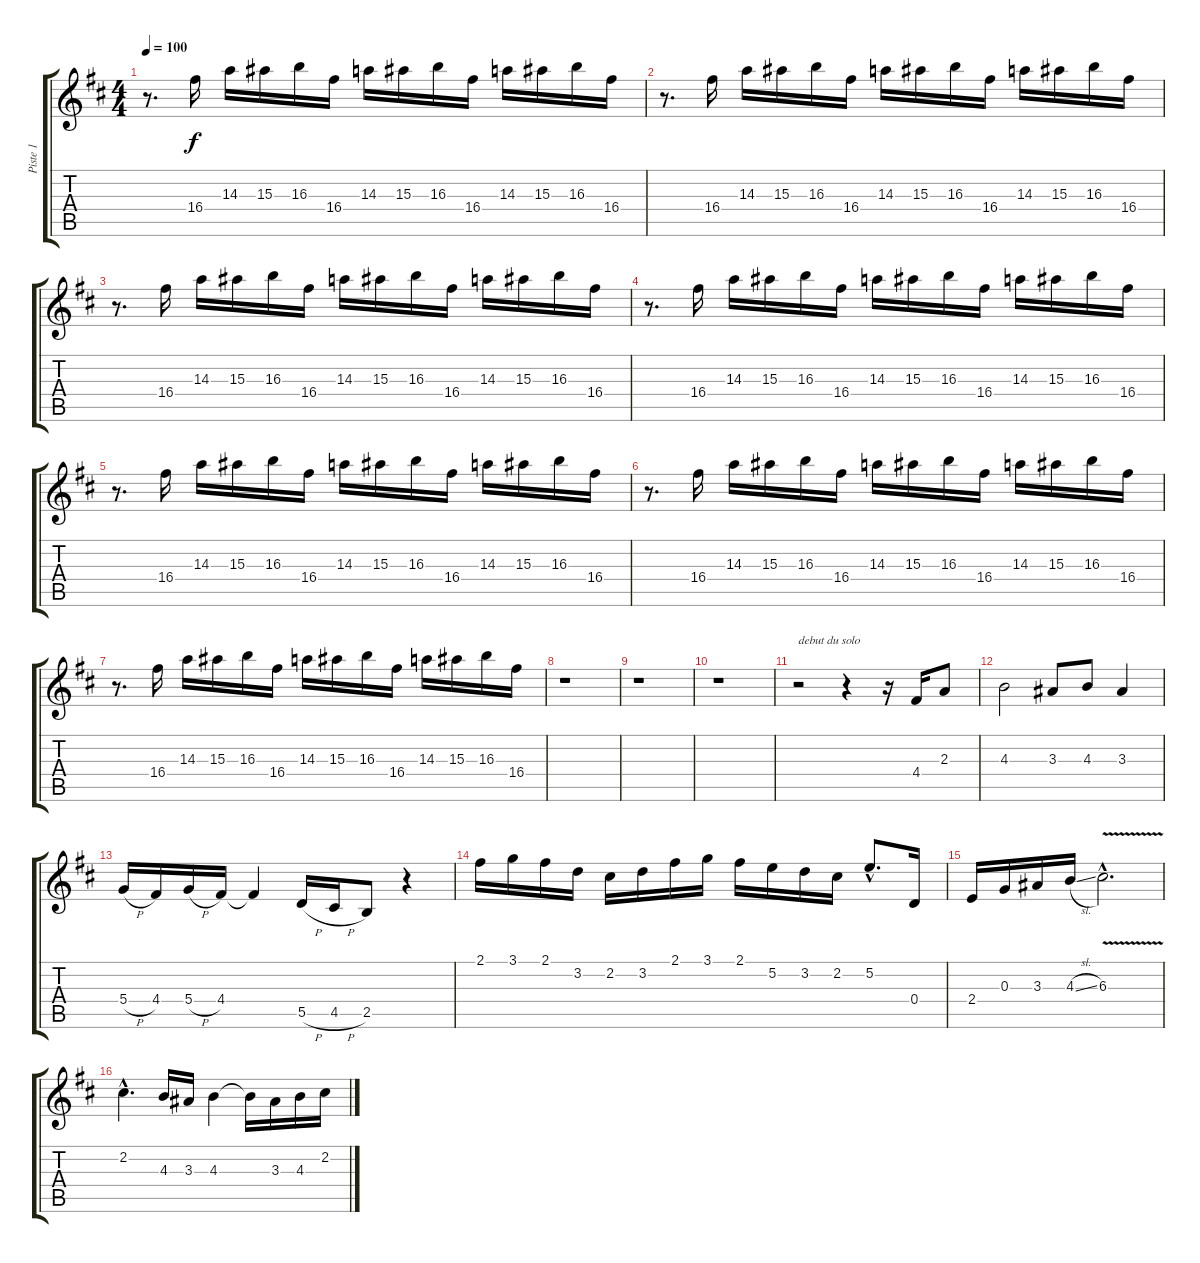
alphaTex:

\track ("Piste 1" "Piste 1") {instrument acousticguitarsteel}
\staff {score tabs}
\tuning (E4 B3 G3 D3 A2 E2) {hide}
\ts (4 4)
\tempo 100
\clef g2
\ks d
r.8{d dy f} 16.4.16 14.3.16 15.3.16 16.3.16 16.4.16 14.3.16 15.3.16 16.3.16 16.4.16 14.3.16 15.3.16 16.3.16 16.4.16 |
r.8{d} 16.4.16 14.3.16 15.3.16 16.3.16 16.4.16 14.3.16 15.3.16 16.3.16 16.4.16 14.3.16 15.3.16 16.3.16 16.4.16 |
r.8{d} 16.4.16 14.3.16 15.3.16 16.3.16 16.4.16 14.3.16 15.3.16 16.3.16 16.4.16 14.3.16 15.3.16 16.3.16 16.4.16 |
r.8{d} 16.4.16 14.3.16 15.3.16 16.3.16 16.4.16 14.3.16 15.3.16 16.3.16 16.4.16 14.3.16 15.3.16 16.3.16 16.4.16 |
r.8{d} 16.4.16 14.3.16 15.3.16 16.3.16 16.4.16 14.3.16 15.3.16 16.3.16 16.4.16 14.3.16 15.3.16 16.3.16 16.4.16 |
r.8{d} 16.4.16 14.3.16 15.3.16 16.3.16 16.4.16 14.3.16 15.3.16 16.3.16 16.4.16 14.3.16 15.3.16 16.3.16 16.4.16 |
r.8{d} 16.4.16 14.3.16 15.3.16 16.3.16 16.4.16 14.3.16 15.3.16 16.3.16 16.4.16 14.3.16 15.3.16 16.3.16 16.4.16 |
r.1 |
r.1 |
r.1 |
r.2{txt "debut du solo"} r.4 r.16 4.4.16 2.3.8 |
4.3.2 3.3.8 4.3.8 3.3.4 |
5.4{h}.16 4.4.16 5.4{h}.16 4.4.16 4.4{t}.4 5.5{h}.16 4.5{h}.16 2.5.8 r.4 |
2.1.16 3.1.16 2.1.16 3.2.16 2.2.16 3.2.16 2.1.16 3.1.16 2.1.16 5.2.16 3.2.16 2.2.16 5.2{hac}.8{d} 0.4.16 |
2.4.16 0.3.16 3.3.16 4.3{sl}.16 6.3{v hac}.2{d} |
2.2{hac}.4{d} 4.3.16 3.3.16 4.3.4 4.3{t}.16 3.3.16 4.3.16 2.2.16
